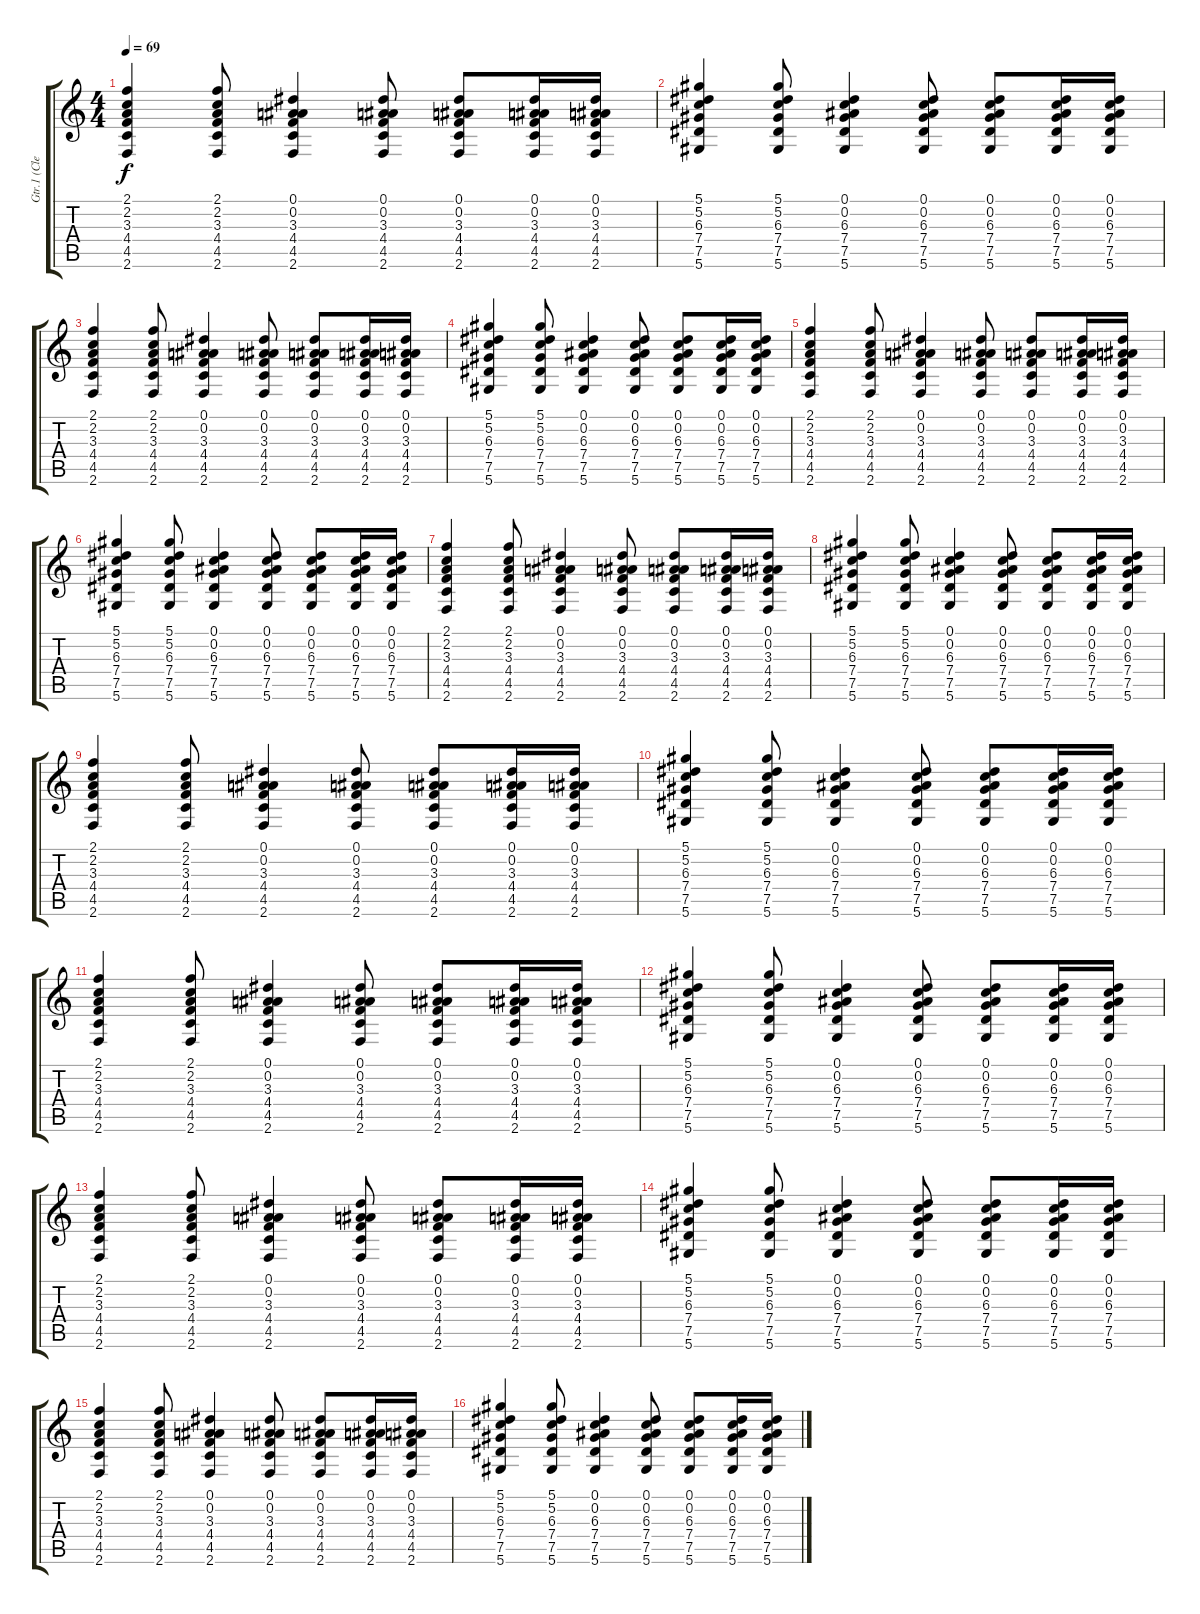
\track ("Gtr.1 (Clean)" "Gtr.1 (Cle") {instrument electricguitarclean}
\staff {score tabs}
\tuning (Eb4 Bb3 Gb3 Db3 Ab2 Eb2) {hide}
\ts (4 4)
\tempo 69
\clef g2
\ks c
(2.1 2.2 3.3 4.4 4.5 2.6).4{dy f instrument electricguitarclean} (2.1 2.2 3.3 4.4 4.5 2.6).8 (0.1 0.2 3.3 4.4 4.5 2.6).4 (0.1 0.2 3.3 4.4 4.5 2.6).8 (0.1 0.2 3.3 4.4 4.5 2.6).8 (0.1 0.2 3.3 4.4 4.5 2.6).16 (0.1 0.2 3.3 4.4 4.5 2.6).16 |
(5.1 5.2 6.3 7.4 7.5 5.6).4 (5.1 5.2 6.3 7.4 7.5 5.6).8 (0.1 0.2 6.3 7.4 7.5 5.6).4 (0.1 0.2 6.3 7.4 7.5 5.6).8 (0.1 0.2 6.3 7.4 7.5 5.6).8 (0.1 0.2 6.3 7.4 7.5 5.6).16 (0.1 0.2 6.3 7.4 7.5 5.6).16 |
(2.1 2.2 3.3 4.4 4.5 2.6).4 (2.1 2.2 3.3 4.4 4.5 2.6).8 (0.1 0.2 3.3 4.4 4.5 2.6).4 (0.1 0.2 3.3 4.4 4.5 2.6).8 (0.1 0.2 3.3 4.4 4.5 2.6).8 (0.1 0.2 3.3 4.4 4.5 2.6).16 (0.1 0.2 3.3 4.4 4.5 2.6).16 |
(5.1 5.2 6.3 7.4 7.5 5.6).4 (5.1 5.2 6.3 7.4 7.5 5.6).8 (0.1 0.2 6.3 7.4 7.5 5.6).4 (0.1 0.2 6.3 7.4 7.5 5.6).8 (0.1 0.2 6.3 7.4 7.5 5.6).8 (0.1 0.2 6.3 7.4 7.5 5.6).16 (0.1 0.2 6.3 7.4 7.5 5.6).16 |
(2.1 2.2 3.3 4.4 4.5 2.6).4 (2.1 2.2 3.3 4.4 4.5 2.6).8 (0.1 0.2 3.3 4.4 4.5 2.6).4 (0.1 0.2 3.3 4.4 4.5 2.6).8 (0.1 0.2 3.3 4.4 4.5 2.6).8 (0.1 0.2 3.3 4.4 4.5 2.6).16 (0.1 0.2 3.3 4.4 4.5 2.6).16 |
(5.1 5.2 6.3 7.4 7.5 5.6).4 (5.1 5.2 6.3 7.4 7.5 5.6).8 (0.1 0.2 6.3 7.4 7.5 5.6).4 (0.1 0.2 6.3 7.4 7.5 5.6).8 (0.1 0.2 6.3 7.4 7.5 5.6).8 (0.1 0.2 6.3 7.4 7.5 5.6).16 (0.1 0.2 6.3 7.4 7.5 5.6).16 |
(2.1 2.2 3.3 4.4 4.5 2.6).4 (2.1 2.2 3.3 4.4 4.5 2.6).8 (0.1 0.2 3.3 4.4 4.5 2.6).4 (0.1 0.2 3.3 4.4 4.5 2.6).8 (0.1 0.2 3.3 4.4 4.5 2.6).8 (0.1 0.2 3.3 4.4 4.5 2.6).16 (0.1 0.2 3.3 4.4 4.5 2.6).16 |
(5.1 5.2 6.3 7.4 7.5 5.6).4 (5.1 5.2 6.3 7.4 7.5 5.6).8 (0.1 0.2 6.3 7.4 7.5 5.6).4 (0.1 0.2 6.3 7.4 7.5 5.6).8 (0.1 0.2 6.3 7.4 7.5 5.6).8 (0.1 0.2 6.3 7.4 7.5 5.6).16 (0.1 0.2 6.3 7.4 7.5 5.6).16 |
(2.1 2.2 3.3 4.4 4.5 2.6).4 (2.1 2.2 3.3 4.4 4.5 2.6).8 (0.1 0.2 3.3 4.4 4.5 2.6).4 (0.1 0.2 3.3 4.4 4.5 2.6).8 (0.1 0.2 3.3 4.4 4.5 2.6).8 (0.1 0.2 3.3 4.4 4.5 2.6).16 (0.1 0.2 3.3 4.4 4.5 2.6).16 |
(5.1 5.2 6.3 7.4 7.5 5.6).4 (5.1 5.2 6.3 7.4 7.5 5.6).8 (0.1 0.2 6.3 7.4 7.5 5.6).4 (0.1 0.2 6.3 7.4 7.5 5.6).8 (0.1 0.2 6.3 7.4 7.5 5.6).8 (0.1 0.2 6.3 7.4 7.5 5.6).16 (0.1 0.2 6.3 7.4 7.5 5.6).16 |
(2.1 2.2 3.3 4.4 4.5 2.6).4 (2.1 2.2 3.3 4.4 4.5 2.6).8 (0.1 0.2 3.3 4.4 4.5 2.6).4 (0.1 0.2 3.3 4.4 4.5 2.6).8 (0.1 0.2 3.3 4.4 4.5 2.6).8 (0.1 0.2 3.3 4.4 4.5 2.6).16 (0.1 0.2 3.3 4.4 4.5 2.6).16 |
(5.1 5.2 6.3 7.4 7.5 5.6).4 (5.1 5.2 6.3 7.4 7.5 5.6).8 (0.1 0.2 6.3 7.4 7.5 5.6).4 (0.1 0.2 6.3 7.4 7.5 5.6).8 (0.1 0.2 6.3 7.4 7.5 5.6).8 (0.1 0.2 6.3 7.4 7.5 5.6).16 (0.1 0.2 6.3 7.4 7.5 5.6).16 |
(2.1 2.2 3.3 4.4 4.5 2.6).4 (2.1 2.2 3.3 4.4 4.5 2.6).8 (0.1 0.2 3.3 4.4 4.5 2.6).4 (0.1 0.2 3.3 4.4 4.5 2.6).8 (0.1 0.2 3.3 4.4 4.5 2.6).8 (0.1 0.2 3.3 4.4 4.5 2.6).16 (0.1 0.2 3.3 4.4 4.5 2.6).16 |
(5.1 5.2 6.3 7.4 7.5 5.6).4 (5.1 5.2 6.3 7.4 7.5 5.6).8 (0.1 0.2 6.3 7.4 7.5 5.6).4 (0.1 0.2 6.3 7.4 7.5 5.6).8 (0.1 0.2 6.3 7.4 7.5 5.6).8 (0.1 0.2 6.3 7.4 7.5 5.6).16 (0.1 0.2 6.3 7.4 7.5 5.6).16 |
(2.1 2.2 3.3 4.4 4.5 2.6).4 (2.1 2.2 3.3 4.4 4.5 2.6).8 (0.1 0.2 3.3 4.4 4.5 2.6).4 (0.1 0.2 3.3 4.4 4.5 2.6).8 (0.1 0.2 3.3 4.4 4.5 2.6).8 (0.1 0.2 3.3 4.4 4.5 2.6).16 (0.1 0.2 3.3 4.4 4.5 2.6).16 |
(5.1 5.2 6.3 7.4 7.5 5.6).4 (5.1 5.2 6.3 7.4 7.5 5.6).8 (0.1 0.2 6.3 7.4 7.5 5.6).4 (0.1 0.2 6.3 7.4 7.5 5.6).8 (0.1 0.2 6.3 7.4 7.5 5.6).8 (0.1 0.2 6.3 7.4 7.5 5.6).16 (0.1 0.2 6.3 7.4 7.5 5.6).16
